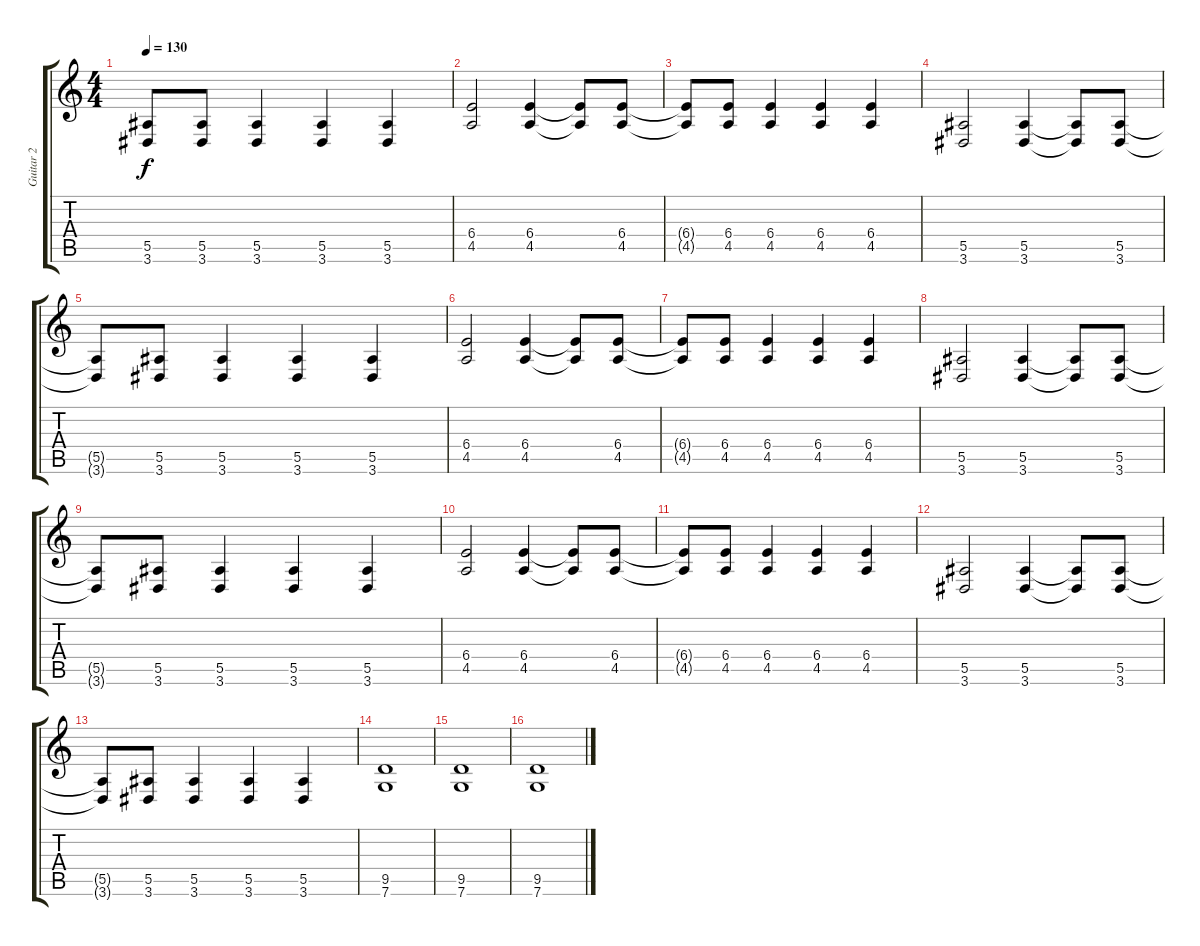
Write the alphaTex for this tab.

\track ("Guitar 2" "Guitar 2") {instrument distortionguitar}
\staff {score tabs}
\tuning (C4 G3 Eb3 Bb2 F2 C2) {hide}
\ts (4 4)
\tempo 130
\clef g2
\ks c
(5.5{t} 3.6{t}).8{dy f} (5.5 3.6).8 (5.5 3.6).4 (5.5 3.6).4 (5.5 3.6).4 |
(6.4 4.5).2 (6.4 4.5).4 (6.4{t} 4.5{t}).8 (6.4 4.5).8 |
(6.4{t} 4.5{t}).8 (6.4 4.5).8 (6.4 4.5).4 (6.4 4.5).4 (6.4 4.5).4 |
(5.5 3.6).2 (5.5 3.6).4 (5.5{t} 3.6{t}).8 (5.5 3.6).8 |
(5.5{t} 3.6{t}).8 (5.5 3.6).8 (5.5 3.6).4 (5.5 3.6).4 (5.5 3.6).4 |
(6.4 4.5).2 (6.4 4.5).4 (6.4{t} 4.5{t}).8 (6.4 4.5).8 |
(6.4{t} 4.5{t}).8 (6.4 4.5).8 (6.4 4.5).4 (6.4 4.5).4 (6.4 4.5).4 |
(5.5 3.6).2 (5.5 3.6).4 (5.5{t} 3.6{t}).8 (5.5 3.6).8 |
(5.5{t} 3.6{t}).8 (5.5 3.6).8 (5.5 3.6).4 (5.5 3.6).4 (5.5 3.6).4 |
(6.4 4.5).2 (6.4 4.5).4 (6.4{t} 4.5{t}).8 (6.4 4.5).8 |
(6.4{t} 4.5{t}).8 (6.4 4.5).8 (6.4 4.5).4 (6.4 4.5).4 (6.4 4.5).4 |
(5.5 3.6).2 (5.5 3.6).4 (5.5{t} 3.6{t}).8 (5.5 3.6).8 |
(5.5{t} 3.6{t}).8 (5.5 3.6).8 (5.5 3.6).4 (5.5 3.6).4 (5.5 3.6).4 |
(9.5 7.6).1 |
(9.5 7.6).1 |
(9.5 7.6).1
